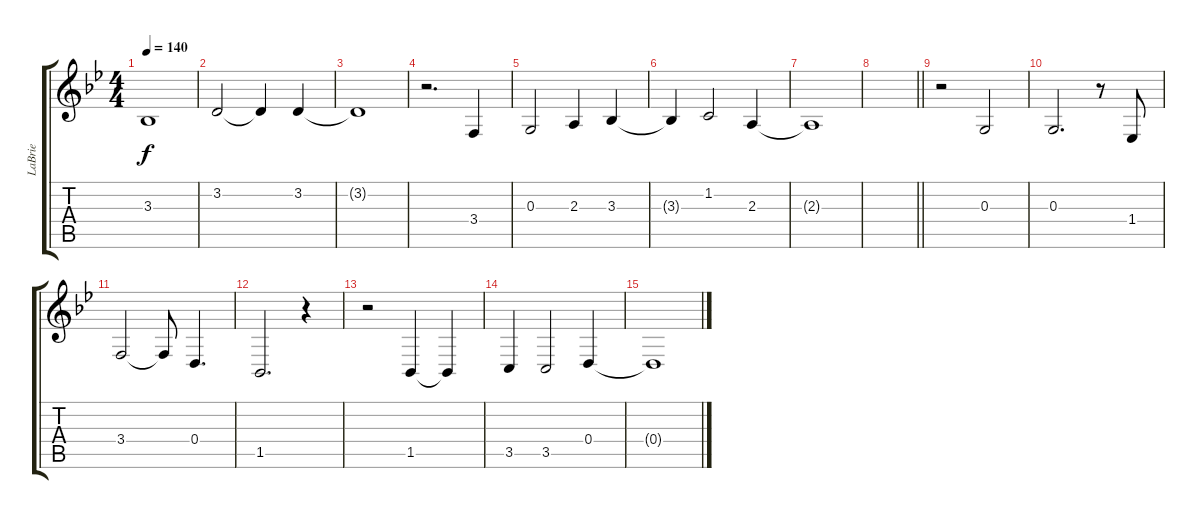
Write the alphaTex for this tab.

\track ("LaBrie" "LaBrie") {instrument stringensemble1}
\staff {score tabs}
\tuning (E4 B3 G3 D3 A2 E2) {hide}
\ts (4 4)
\tempo 140
\clef g2
\ks bb
3.3.1{dy f} |
3.2.2 3.2{t}.4 3.2.4 |
3.2{t}.1 |
r.2{d} 3.4.4 |
0.3.2 2.3.4 3.3.4 |
3.3{t}.4 1.2.2 2.3.4 |
2.3{t}.1 |
\barLineRight lightlight
|
r.2 0.3.2 |
0.3.2{d} r.8 1.4.8 |
3.4.2 3.4{t}.8 0.4.4{d} |
1.5.2{d} r.4 |
r.2 1.5.4 1.5{t}.4 |
3.5.4 3.5.2 0.4.4 |
0.4{t}.1
